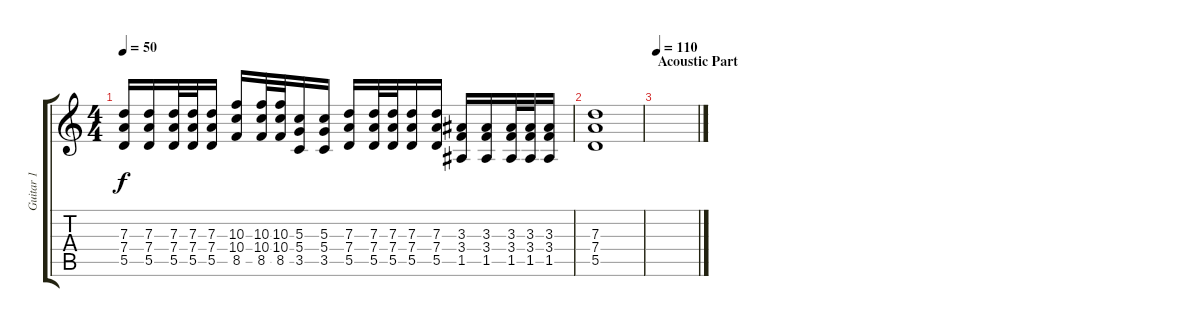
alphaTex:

\track ("Guitar 1" "Guitar 1") {instrument distortionguitar}
\staff {score tabs}
\tuning (E4 B3 G3 D3 A2 E2) {hide}
\ts (4 4)
\tempo 50
\clef g2
\ks c
(7.3 7.4 5.5).16{dy f} (7.3 7.4 5.5).16 (7.3 7.4 5.5).32 (7.3 7.4 5.5).32 (7.3 7.4 5.5).16 (10.3 10.4 8.5).16 (10.3 10.4 8.5).32 (10.3 10.4 8.5).32 (5.3 5.4 3.5).16 (5.3 5.4 3.5).16 (7.3 7.4 5.5).16 (7.3 7.4 5.5).32 (7.3 7.4 5.5).32 (7.3 7.4 5.5).16 (7.3 7.4 5.5).16 (3.3 3.4 1.5).16 (3.3 3.4 1.5).16 (3.3 3.4 1.5).32 (3.3 3.4 1.5).32 (3.3 3.4 1.5).16 |
(7.3 7.4 5.5).1{volume 0} |
\section ("" "Acoustic Part")
\tempo 110
